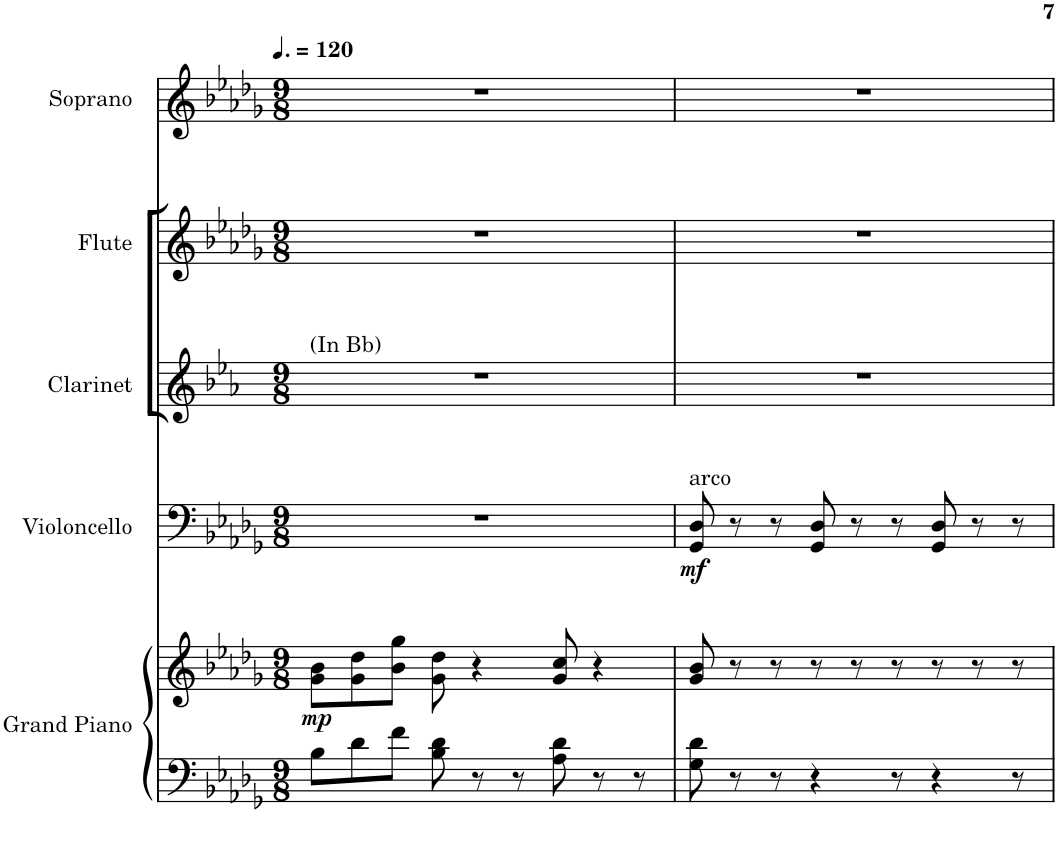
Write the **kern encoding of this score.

**kern	**kern	**dynam	**kern	**dynam	**kern	**kern	**kern
*part5	*part5	*part5	*part4	*part4	*part3	*part2	*part1
*staff6	*staff5	*staff5/6	*staff4	*staff4	*staff3	*staff2	*staff1
*I"Grand Piano	*	*	*I"Violoncello	*	*I"Clarinet	*I"Flute	*I"Soprano
*I'Pno.	*	*	*I'Vc.	*	*I'Cl.	*I'Fl.	*I'Sop.
*clefF4	*clefG2	*	*clefF4	*	*clefG2	*clefG2	*clefG2
*	*	*	*	*	*Trd1c2	*	*
*k[b-e-a-d-g-]	*k[b-e-a-d-g-]	*	*k[b-e-a-d-g-]	*	*k[b-e-a-]	*k[b-e-a-d-g-]	*k[b-e-a-d-g-]
*D-:	*D-:	*	*D-:	*	*E-:	*D-:	*D-:
*M9/8	*M9/8	*	*M9/8	*	*M9/8	*M9/8	*M9/8
*MM180	*MM180	*	*MM180	*	*MM180	*MM180	*MM180
=1	=1	=1	=1	=1	=1	=1	=1
!	!	!	!	!	!LO:TX:a:t=(In Bb)	!	!
!	!	!LO:DY:b	!	!	!	!	!
8B-\L	8g-\ 8b-\L	mp	8%9r	.	8%9r	8%9r	8%9r
8d-\	8g-\ 8dd-\	.	.	.	.	.	.
8f\J	8b-\ 8gg-\J	.	.	.	.	.	.
8B-\ 8d-\	8g-\ 8dd-\	.	.	.	.	.	.
8r	4r	.	.	.	.	.	.
8r	.	.	.	.	.	.	.
8A-\ 8d-\	8g-/ 8cc/	.	.	.	.	.	.
8r	4r	.	.	.	.	.	.
8r	.	.	.	.	.	.	.
=2	=2	=2	=2	=2	=2	=2	=2
!	!	!	!LO:TX:a:t=arco	!	!	!	!
!	!	!	!	!LO:DY:b	!	!	!
8G-\ 8d-\	8g-/ 8b-/	.	8GG-/ 8D-/	mf	8%9r	8%9r	8%9r
8r	8r	.	8r	.	.	.	.
8r	8r	.	8r	.	.	.	.
4r	8r	.	8GG-/ 8D-/	.	.	.	.
.	8r	.	8r	.	.	.	.
8r	8r	.	8r	.	.	.	.
4r	8r	.	8GG-/ 8D-/	.	.	.	.
.	8r	.	8r	.	.	.	.
8r	8r	.	8r	.	.	.	.
=	=	=	=	=	=	=	=
*-	*-	*-	*-	*-	*-	*-	*-
